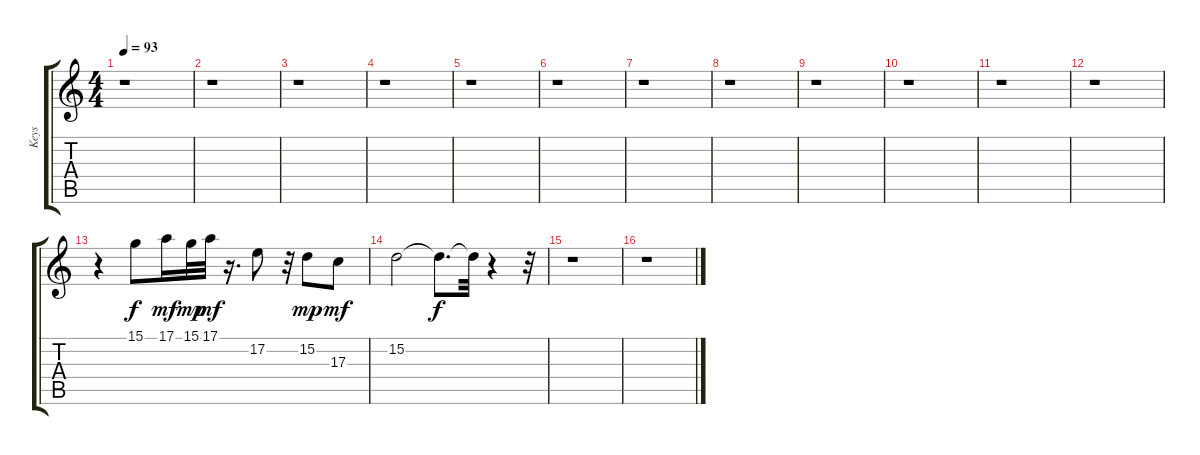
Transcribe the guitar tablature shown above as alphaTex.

\track ("Keys" "Keys") {instrument tangoaccordion}
\staff {score tabs}
\tuning (E4 B3 G3 D3 A2 E2) {hide}
\ts (4 4)
\tempo 93
\clef g2
\ks c
r.1{dy f} |
r.1 |
r.1 |
r.1 |
r.1 |
r.1 |
r.1 |
r.1 |
r.1 |
r.1 |
r.1 |
r.1 |
r.4 15.1.8 17.1.16{dy mf} 15.1.32{dy mp} 17.1.32{dy mf} r.16{d} 17.2.8 r.32 15.2.8{dy mp} 17.3.8{dy mf} |
15.2.2 15.2{t}.8{d dy f} 15.2{t}.32 r.4 r.32 |
r.1 |
r.1
